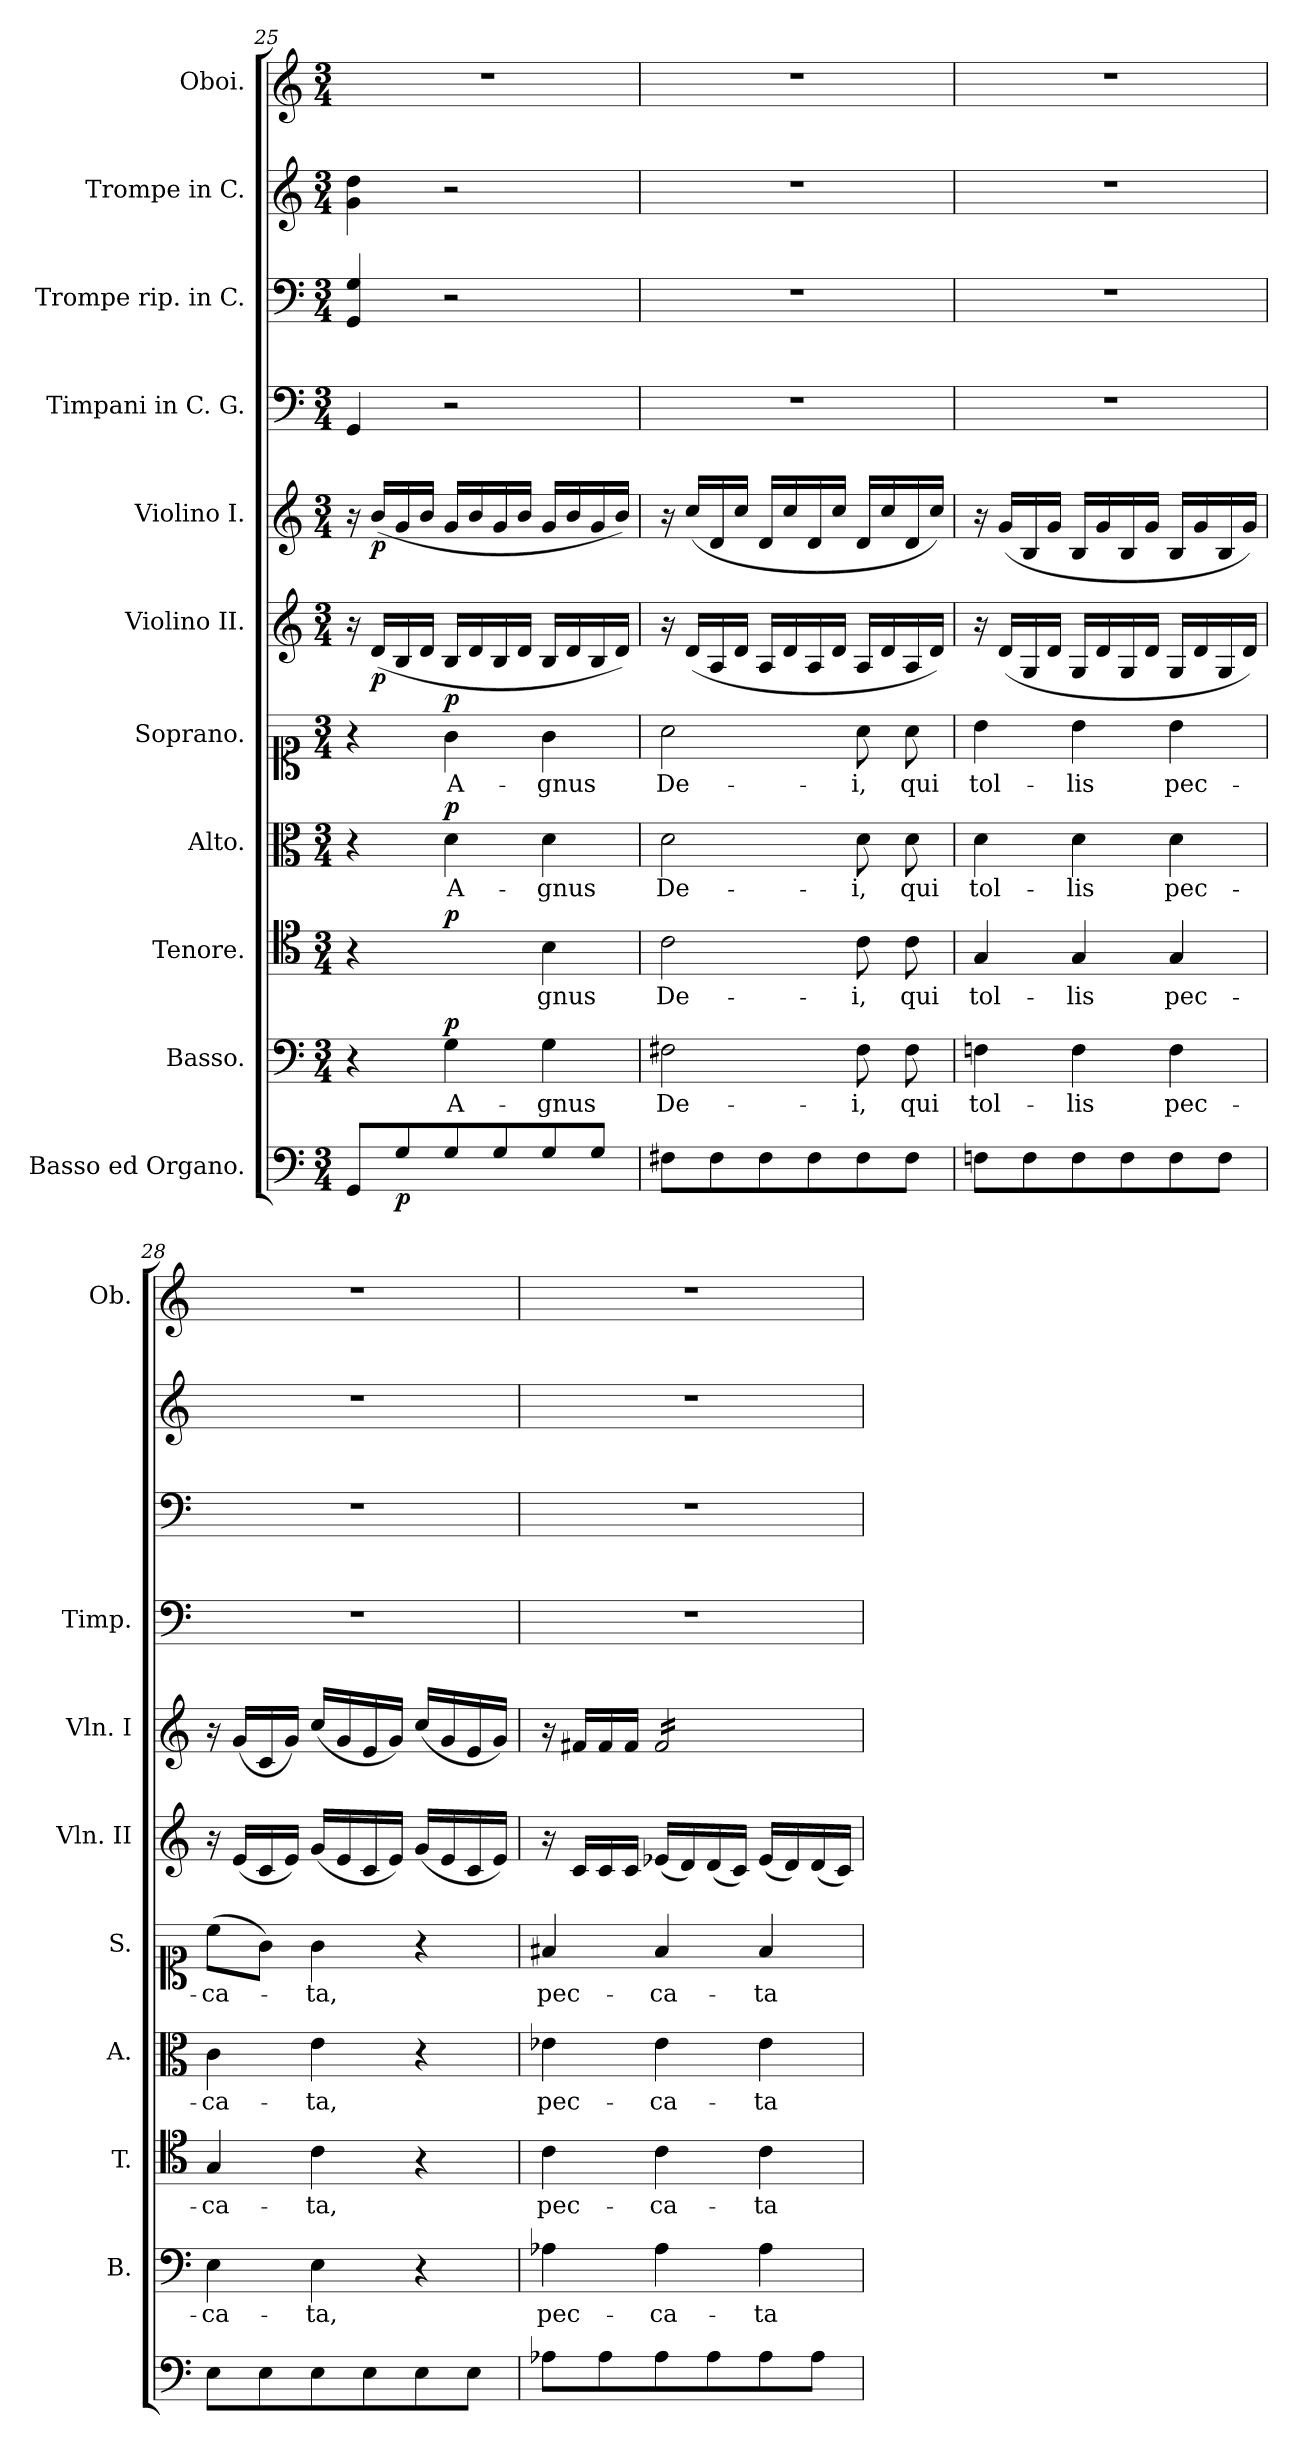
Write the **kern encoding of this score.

**kern	**dynam	**kern	**text	**dynam	**kern	**text	**dynam	**kern	**text	**dynam	**kern	**text	**dynam	**kern	**dynam	**kern	**dynam	**kern	**kern	**kern	**kern
*part11	*part11	*part10	*part10	*part10	*part9	*part9	*part9	*part8	*part8	*part8	*part7	*part7	*part7	*part6	*part6	*part5	*part5	*part4	*part3	*part2	*part1
*staff11	*staff11	*staff10	*staff10	*staff10	*staff9	*staff9	*staff9	*staff8	*staff8	*staff8	*staff7	*staff7	*staff7	*staff6	*staff6	*staff5	*staff5	*staff4	*staff3	*staff2	*staff1
*I"Basso ed  Organo.	*	*I"Basso.	*	*	*I"Tenore.	*	*	*I"Alto.	*	*	*I"Soprano.	*	*	*I"Violino II.	*	*I"Violino I.	*	*I"Timpani in C. G.	*I"Trompe rip. in C.	*I"Trompe in C.	*I"Oboi.
*	*	*I'B.	*	*	*I'T.	*	*	*I'A.	*	*	*I'S.	*	*	*I'Vln. II	*	*I'Vln. I	*	*I'Timp.	*	*	*I'Ob.
*clefF4	*	*clefF4	*	*	*clefC4	*	*	*clefC3	*	*	*clefC1	*	*	*clefG2	*	*clefG2	*	*clefF4	*clefF4	*clefG2	*clefG2
*k[]	*	*k[]	*	*	*k[]	*	*	*k[]	*	*	*k[]	*	*	*k[]	*	*k[]	*	*k[]	*k[]	*k[]	*k[]
*M3/4	*	*M3/4	*	*	*M3/4	*	*	*M3/4	*	*	*M3/4	*	*	*M3/4	*	*M3/4	*	*M3/4	*M3/4	*M3/4	*M3/4
=25	=25	=25	=25	=25	=25	=25	=25	=25	=25	=25	=25	=25	=25	=25	=25	=25	=25	=25	=25	=25	=25
8GG/L	.	4r	.	.	4r	.	.	4r	.	.	4r	.	.	16r	.	16r	.	4GG/	4GG/ 4G/	4g\ 4dd\	2.r
!	!	!	!	!	!	!	!	!	!	!	!	!	!	!	!LO:DY:b	!	!LO:DY:b	!	!	!	!
.	.	.	.	.	.	.	.	.	.	.	.	.	.	(<16d/LL	p	(<16b/LL	p	.	.	.	.
!	!LO:DY:b	!	!	!	!	!	!	!	!	!	!	!	!	!	!	!	!	!	!	!	!
8G/	p	.	.	.	.	.	.	.	.	.	.	.	.	16B/	.	16g/	.	.	.	.	.
.	.	.	.	.	.	.	.	.	.	.	.	.	.	16d/JJ	.	16b/JJ	.	.	.	.	.
!	!	!	!LO:LY:b	!LO:DY:a	!	!LO:LY:b	!LO:DY:a	!	!LO:LY:b	!LO:DY:a	!	!LO:LY:b	!LO:DY:a	!	!	!	!	!	!	!	!
8G/	.	4G\	A-	p	4B\yy	A-	p	4d\	A-	p	4g\	A-	p	16B/LL	.	16g/LL	.	2r	2r	2r	.
.	.	.	.	.	.	.	.	.	.	.	.	.	.	16d/	.	16b/	.	.	.	.	.
8G/	.	.	.	.	.	.	.	.	.	.	.	.	.	16B/	.	16g/	.	.	.	.	.
.	.	.	.	.	.	.	.	.	.	.	.	.	.	16d/JJ	.	16b/JJ	.	.	.	.	.
!	!	!	!LO:LY:b	!	!	!LO:LY:b	!	!	!LO:LY:b	!	!	!LO:LY:b	!	!	!	!	!	!	!	!	!
8G/	.	4G\	-gnus	.	4B\	-gnus	.	4d\	-gnus	.	4g\	-gnus	.	16B/LL	.	16g/LL	.	.	.	.	.
.	.	.	.	.	.	.	.	.	.	.	.	.	.	16d/	.	16b/	.	.	.	.	.
8G/J	.	.	.	.	.	.	.	.	.	.	.	.	.	16B/	.	16g/	.	.	.	.	.
.	.	.	.	.	.	.	.	.	.	.	.	.	.	16d/JJ)	.	16b/JJ)	.	.	.	.	.
=26	=26	=26	=26	=26	=26	=26	=26	=26	=26	=26	=26	=26	=26	=26	=26	=26	=26	=26	=26	=26	=26
!	!	!	!LO:LY:b	!	!	!LO:LY:b	!	!	!LO:LY:b	!	!	!LO:LY:b	!	!	!	!	!	!	!	!	!
8F#X\L	.	2F#X\	De-	.	2c\	De-	.	2d\	De-	.	2a\	De-	.	16r	.	16r	.	2.r	2.r	2.r	2.r
.	.	.	.	.	.	.	.	.	.	.	.	.	.	(<16d/LL	.	(<16cc/LL	.	.	.	.	.
8F#\	.	.	.	.	.	.	.	.	.	.	.	.	.	16A/	.	16d/	.	.	.	.	.
.	.	.	.	.	.	.	.	.	.	.	.	.	.	16d/JJ	.	16cc/JJ	.	.	.	.	.
8F#\	.	.	.	.	.	.	.	.	.	.	.	.	.	16A/LL	.	16d/LL	.	.	.	.	.
.	.	.	.	.	.	.	.	.	.	.	.	.	.	16d/	.	16cc/	.	.	.	.	.
8F#\	.	.	.	.	.	.	.	.	.	.	.	.	.	16A/	.	16d/	.	.	.	.	.
.	.	.	.	.	.	.	.	.	.	.	.	.	.	16d/JJ	.	16cc/JJ	.	.	.	.	.
!	!	!	!LO:LY:b	!	!	!LO:LY:b	!	!	!LO:LY:b	!	!	!LO:LY:b	!	!	!	!	!	!	!	!	!
8F#\	.	8F#\	-i,	.	8c\	-i,	.	8d\	-i,	.	8a\	-i,	.	16A/LL	.	16d/LL	.	.	.	.	.
.	.	.	.	.	.	.	.	.	.	.	.	.	.	16d/	.	16cc/	.	.	.	.	.
!	!	!	!LO:LY:b	!	!	!LO:LY:b	!	!	!LO:LY:b	!	!	!LO:LY:b	!	!	!	!	!	!	!	!	!
8F#\J	.	8F#\	qui	.	8c\	qui	.	8d\	qui	.	8a\	qui	.	16A/	.	16d/	.	.	.	.	.
.	.	.	.	.	.	.	.	.	.	.	.	.	.	16d/JJ)	.	16cc/JJ)	.	.	.	.	.
!!LO:LB:g=z
=27	=27	=27	=27	=27	=27	=27	=27	=27	=27	=27	=27	=27	=27	=27	=27	=27	=27	=27	=27	=27	=27
!	!	!	!LO:LY:b	!	!	!LO:LY:b	!	!	!LO:LY:b	!	!	!LO:LY:b	!	!	!	!	!	!	!	!	!
8Fn\L	.	4Fn\	tol-	.	4G/	tol-	.	4d\	tol-	.	4b\	tol-	.	16r	.	16r	.	2.r	2.r	2.r	2.r
.	.	.	.	.	.	.	.	.	.	.	.	.	.	(<16d/LL	.	(<16g/LL	.	.	.	.	.
8F\	.	.	.	.	.	.	.	.	.	.	.	.	.	16G/	.	16B/	.	.	.	.	.
.	.	.	.	.	.	.	.	.	.	.	.	.	.	16d/JJ	.	16g/JJ	.	.	.	.	.
!	!	!	!LO:LY:b	!	!	!LO:LY:b	!	!	!LO:LY:b	!	!	!LO:LY:b	!	!	!	!	!	!	!	!	!
8F\	.	4F\	-lis	.	4G/	-lis	.	4d\	-lis	.	4b\	-lis	.	16G/LL	.	16B/LL	.	.	.	.	.
.	.	.	.	.	.	.	.	.	.	.	.	.	.	16d/	.	16g/	.	.	.	.	.
8F\	.	.	.	.	.	.	.	.	.	.	.	.	.	16G/	.	16B/	.	.	.	.	.
.	.	.	.	.	.	.	.	.	.	.	.	.	.	16d/JJ	.	16g/JJ	.	.	.	.	.
!	!	!	!LO:LY:b	!	!	!LO:LY:b	!	!	!LO:LY:b	!	!	!LO:LY:b	!	!	!	!	!	!	!	!	!
8F\	.	4F\	pec-	.	4G/	pec-	.	4d\	pec-	.	4b\	pec-	.	16G/LL	.	16B/LL	.	.	.	.	.
.	.	.	.	.	.	.	.	.	.	.	.	.	.	16d/	.	16g/	.	.	.	.	.
8F\J	.	.	.	.	.	.	.	.	.	.	.	.	.	16G/	.	16B/	.	.	.	.	.
.	.	.	.	.	.	.	.	.	.	.	.	.	.	16d/JJ)	.	16g/JJ)	.	.	.	.	.
=28	=28	=28	=28	=28	=28	=28	=28	=28	=28	=28	=28	=28	=28	=28	=28	=28	=28	=28	=28	=28	=28
!	!	!	!LO:LY:b	!	!	!LO:LY:b	!	!	!LO:LY:b	!	!	!LO:LY:b	!	!	!	!	!	!	!	!	!
8E\L	.	4E\	-ca-	.	4G/	-ca-	.	4c\	-ca-	.	(>8cc\L	-ca-	.	16r	.	16r	.	2.r	2.r	2.r	2.r
.	.	.	.	.	.	.	.	.	.	.	.	.	.	(<16e/LL	.	(<16g/LL	.	.	.	.	.
8E\	.	.	.	.	.	.	.	.	.	.	8g\J)	.	.	16c/	.	16c/	.	.	.	.	.
.	.	.	.	.	.	.	.	.	.	.	.	.	.	16e/JJ)	.	16g/JJ)	.	.	.	.	.
!	!	!	!LO:LY:b	!	!	!LO:LY:b	!	!	!LO:LY:b	!	!	!LO:LY:b	!	!	!	!	!	!	!	!	!
8E\	.	4E\	-ta,	.	4c\	-ta,	.	4e\	-ta,	.	4g\	-ta,	.	(<16g/LL	.	(<16cc/LL	.	.	.	.	.
.	.	.	.	.	.	.	.	.	.	.	.	.	.	16e/	.	16g/	.	.	.	.	.
8E\	.	.	.	.	.	.	.	.	.	.	.	.	.	16c/	.	16e/	.	.	.	.	.
.	.	.	.	.	.	.	.	.	.	.	.	.	.	16e/JJ)	.	16g/JJ)	.	.	.	.	.
8E\	.	4r	.	.	4r	.	.	4r	.	.	4r	.	.	(<16g/LL	.	(<16cc/LL	.	.	.	.	.
.	.	.	.	.	.	.	.	.	.	.	.	.	.	16e/	.	16g/	.	.	.	.	.
8E\J	.	.	.	.	.	.	.	.	.	.	.	.	.	16c/	.	16e/	.	.	.	.	.
.	.	.	.	.	.	.	.	.	.	.	.	.	.	16e/JJ)	.	16g/JJ)	.	.	.	.	.
=29	=29	=29	=29	=29	=29	=29	=29	=29	=29	=29	=29	=29	=29	=29	=29	=29	=29	=29	=29	=29	=29
!	!	!	!LO:LY:b	!	!	!LO:LY:b	!	!	!LO:LY:b	!	!	!LO:LY:b	!	!	!	!	!	!	!	!	!
8A-X\L	.	4A-X\	pec-	.	4c\	pec-	.	4e-X\	pec-	.	4f#X/	pec-	.	16r	.	16r	.	2.r	2.r	2.r	2.r
.	.	.	.	.	.	.	.	.	.	.	.	.	.	16c/LL	.	16f#X/LL	.	.	.	.	.
8A-\	.	.	.	.	.	.	.	.	.	.	.	.	.	16c/	.	16f#/	.	.	.	.	.
.	.	.	.	.	.	.	.	.	.	.	.	.	.	16c/JJ	.	16f#/JJ	.	.	.	.	.
!	!	!	!LO:LY:b	!	!	!LO:LY:b	!	!	!LO:LY:b	!	!	!LO:LY:b	!	!	!	!	!	!	!	!	!
*	*	*	*	*	*	*	*	*	*	*	*	*	*	*	*	*tremolo	*	*	*	*	*
8A-\	.	4A-\	-ca-	.	4c\	-ca-	.	4e-\	-ca-	.	4f#/	-ca-	.	(<16e-X/LL	.	16f#/LL	.	.	.	.	.
.	.	.	.	.	.	.	.	.	.	.	.	.	.	16d/)	.	16f#/	.	.	.	.	.
8A-\	.	.	.	.	.	.	.	.	.	.	.	.	.	(<16d/	.	16f#/	.	.	.	.	.
.	.	.	.	.	.	.	.	.	.	.	.	.	.	16c/JJ)	.	16f#/	.	.	.	.	.
!	!	!	!LO:LY:b	!	!	!LO:LY:b	!	!	!LO:LY:b	!	!	!LO:LY:b	!	!	!	!	!	!	!	!	!
8A-\	.	4A-\	-ta	.	4c\	-ta	.	4e-\	-ta	.	4f#/	-ta	.	(<16e-/LL	.	16f#/	.	.	.	.	.
.	.	.	.	.	.	.	.	.	.	.	.	.	.	16d/)	.	16f#/	.	.	.	.	.
8A-\J	.	.	.	.	.	.	.	.	.	.	.	.	.	(<16d/	.	16f#/	.	.	.	.	.
.	.	.	.	.	.	.	.	.	.	.	.	.	.	16c/JJ)	.	16f#/JJ	.	.	.	.	.
*	*	*	*	*	*	*	*	*	*	*	*	*	*	*	*	*Xtremolo	*	*	*	*	*
=	=	=	=	=	=	=	=	=	=	=	=	=	=	=	=	=	=	=	=	=	=
*-	*-	*-	*-	*-	*-	*-	*-	*-	*-	*-	*-	*-	*-	*-	*-	*-	*-	*-	*-	*-	*-
